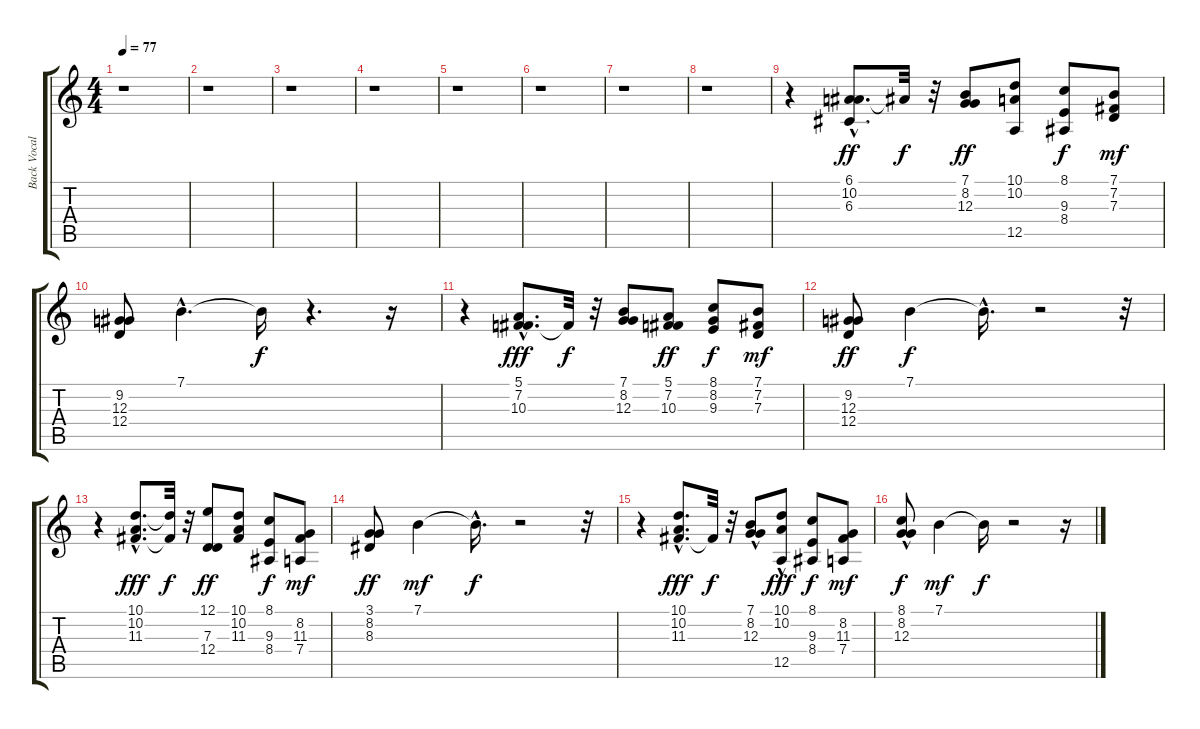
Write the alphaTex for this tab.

\track ("Back Vocal" "Back Vocal") {instrument choiraahs}
\staff {score tabs}
\tuning (E4 B3 G3 D3 A2 E2) {hide}
\ts (4 4)
\tempo 77
\clef g2
\ks c
r.1{dy ff} |
r.1 |
r.1 |
r.1 |
r.1 |
r.1 |
r.1 |
r.1 |
r.4 (6.1{hac} 10.2{hac} 6.3{hac}).8{d} 6.1{t}.32{dy f} r.32 (7.1 8.2 12.3).8{dy ff} (10.1 10.2 12.5).8 (8.1 9.3 8.4).8{dy f} (7.1 7.2 7.3).8{dy mf} |
(9.2 12.3 12.4).8 7.1{hac}.4{d} 7.1{t}.16{dy f} r.4{d} r.16 |
r.4 (5.1{hac} 7.2{hac} 10.3{hac}).8{d dy fff} 10.3{t}.32{dy f} r.32 (7.1 8.2 12.3).8 (5.1 7.2 10.3).8{dy ff} (8.1 8.2 9.3).8{dy f} (7.1 7.2 7.3).8{dy mf} |
(9.2 12.3 12.4).8{dy ff} 7.1.4{dy f} 7.1{hac t}.16{d} r.2 r.32 |
r.4 (10.1{hac} 10.2{hac} 11.3{hac}).8{d dy fff} (10.1{t} 11.3{t}).32{dy f} r.32 (12.1 7.3 12.4).8{dy ff} (10.1 10.2 11.3).8 (8.1 9.3 8.4).8{dy f} (8.2 11.3 7.4).8{dy mf} |
(3.1 8.2 8.3).8{dy ff} 7.1.4{dy mf} 7.1{hac t}.16{d dy f} r.2 r.32 |
r.4 (10.1{hac} 10.2{hac} 11.3{hac}).8{d dy fff} 11.3{t}.32{dy f} r.32 (7.1 8.2 12.3{hac}).8 (10.1 10.2 12.5{hac}).8{dy fff} (8.1 9.3 8.4).8{dy f} (8.2 11.3 7.4).8{dy mf} |
(8.1 8.2{hac} 12.3{hac}).8{dy f} 7.1.4{dy mf} 7.1{t}.16{dy f} r.2 r.16
